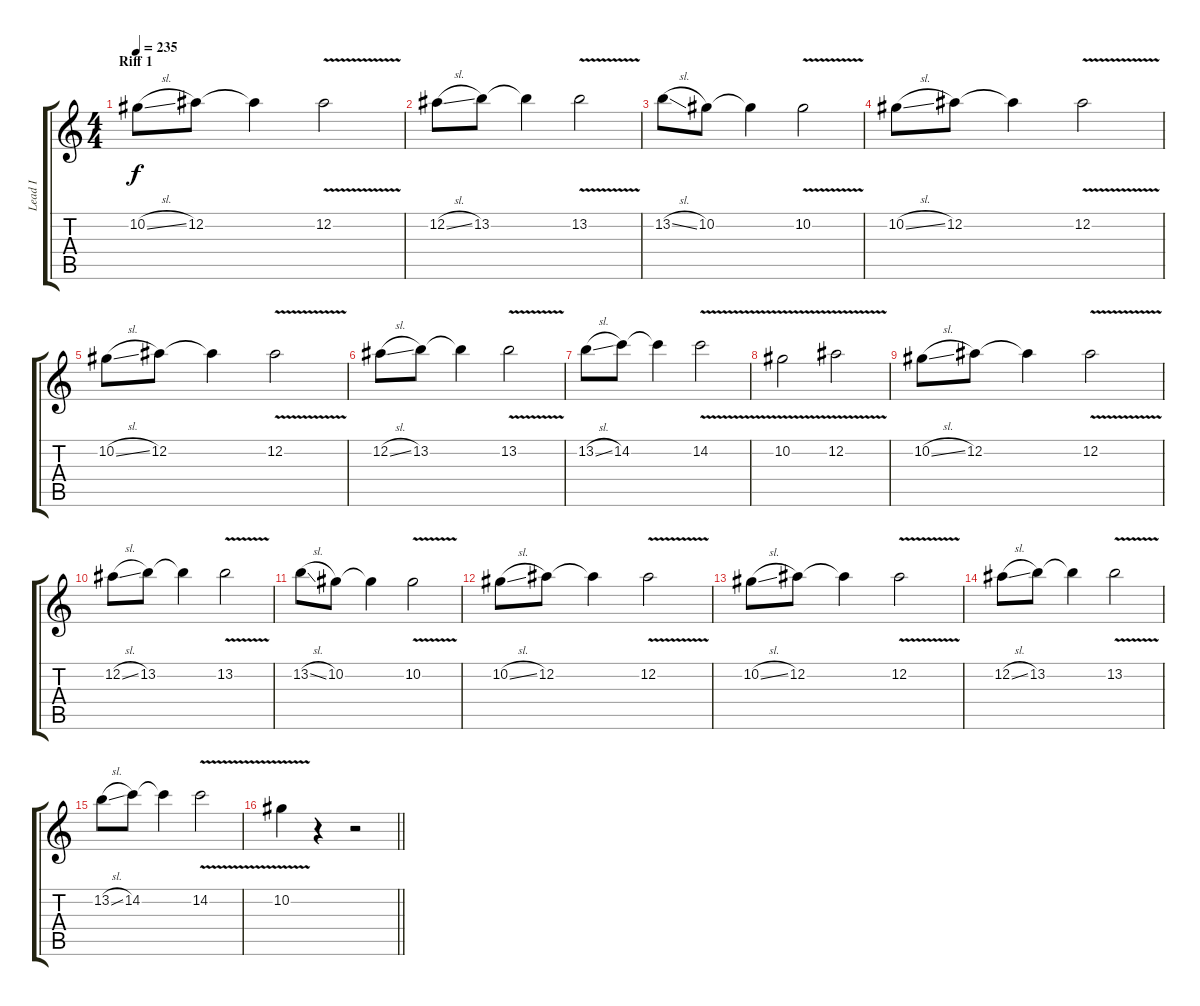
\track ("Lead I" "Lead I") {instrument overdrivenguitar}
\staff {score tabs}
\tuning (Eb4 Bb3 Gb3 Db3 Ab2 Eb2) {hide}
\ts (4 4)
\section ("" "Riff 1")
\tempo 235
\clef g2
\ks aminor
10.2{sl}.8{dy f} 12.2.8 12.2{t}.4 12.2{v}.2 |
12.2{sl}.8 13.2.8 13.2{t}.4 13.2{v}.2 |
13.2{sl}.8 10.2.8 10.2{t}.4 10.2{v}.2 |
10.2{sl}.8 12.2.8 12.2{t}.4 12.2{v}.2 |
10.2{sl}.8 12.2.8 12.2{t}.4 12.2{v}.2 |
12.2{sl}.8 13.2.8 13.2{t}.4 13.2{v}.2 |
13.2{sl}.8 14.2.8 14.2{t}.4 14.2{v}.2 |
10.2{v}.2 12.2{v}.2 |
10.2{sl}.8 12.2.8 12.2{t}.4 12.2{v}.2 |
12.2{sl}.8 13.2.8 13.2{t}.4 13.2{v}.2 |
13.2{sl}.8 10.2.8 10.2{t}.4 10.2{v}.2 |
10.2{sl}.8 12.2.8 12.2{t}.4 12.2{v}.2 |
10.2{sl}.8 12.2.8 12.2{t}.4 12.2{v}.2 |
12.2{sl}.8 13.2.8 13.2{t}.4 13.2{v}.2 |
13.2{sl}.8 14.2.8 14.2{t}.4 14.2{v}.2 |
\barLineRight lightlight
10.2{v}.4 r.4 r.2
